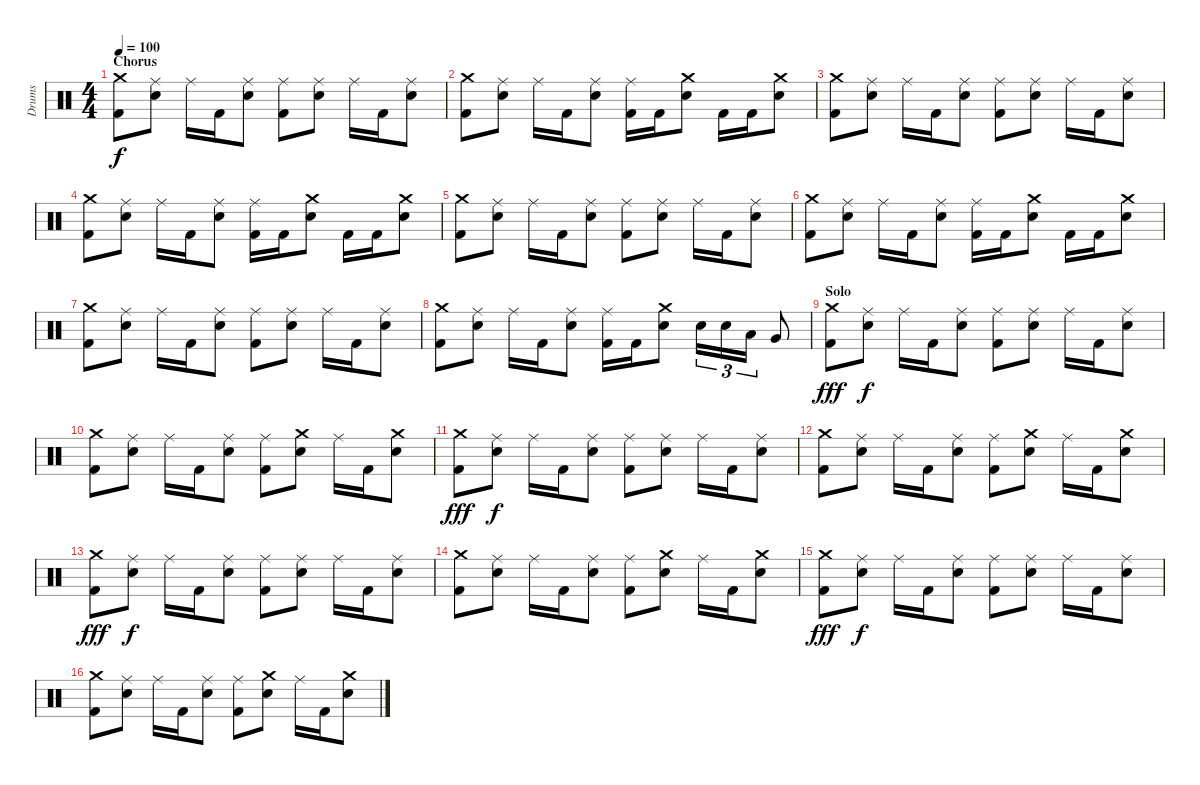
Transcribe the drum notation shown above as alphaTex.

\track ("Drums" "Drums") {instrument percussion}
\staff {score}
\articulation defaults
\ts (4 4)
\section ("" "Chorus")
\tempo 100
\clef neutral
\ks c
("Crash medium (hit)" "Kick (hit) 2").8{dy f} ("Ride (middle)" "Electric Snare (hit)").8 "Ride (middle)".16 "Kick (hit) 2".16 ("Ride (middle)" "Electric Snare (hit)").8 ("Ride (middle)" "Kick (hit) 2").8 ("Ride (middle)" "Electric Snare (hit)").8 "Ride (middle)".16 "Kick (hit) 2".16 ("Ride (middle)" "Electric Snare (hit)").8 |
("Crash medium (hit)" "Kick (hit) 2").8 ("Ride (middle)" "Electric Snare (hit)").8 "Ride (middle)".16 "Kick (hit) 2".16 ("Ride (middle)" "Electric Snare (hit)").8 ("Ride (middle)" "Kick (hit) 2").16 "Kick (hit) 2".16 ("Crash medium (hit)" "Electric Snare (hit)").8 "Kick (hit) 2".16 "Kick (hit) 2".16 ("Crash medium (hit)" "Electric Snare (hit)").8 |
("Crash medium (hit)" "Kick (hit) 2").8 ("Ride (middle)" "Electric Snare (hit)").8 "Ride (middle)".16 "Kick (hit) 2".16 ("Ride (middle)" "Electric Snare (hit)").8 ("Ride (middle)" "Kick (hit) 2").8 ("Ride (middle)" "Electric Snare (hit)").8 "Ride (middle)".16 "Kick (hit) 2".16 ("Ride (middle)" "Electric Snare (hit)").8 |
("Crash medium (hit)" "Kick (hit) 2").8 ("Ride (middle)" "Electric Snare (hit)").8 "Ride (middle)".16 "Kick (hit) 2".16 ("Ride (middle)" "Electric Snare (hit)").8 ("Ride (middle)" "Kick (hit) 2").16 "Kick (hit) 2".16 ("Crash medium (hit)" "Electric Snare (hit)").8 "Kick (hit) 2".16 "Kick (hit) 2".16 ("Crash medium (hit)" "Electric Snare (hit)").8 |
("Crash medium (hit)" "Kick (hit) 2").8 ("Ride (middle)" "Electric Snare (hit)").8 "Ride (middle)".16 "Kick (hit) 2".16 ("Ride (middle)" "Electric Snare (hit)").8 ("Ride (middle)" "Kick (hit) 2").8 ("Ride (middle)" "Electric Snare (hit)").8 "Ride (middle)".16 "Kick (hit) 2".16 ("Ride (middle)" "Electric Snare (hit)").8 |
("Crash medium (hit)" "Kick (hit) 2").8 ("Ride (middle)" "Electric Snare (hit)").8 "Ride (middle)".16 "Kick (hit) 2".16 ("Ride (middle)" "Electric Snare (hit)").8 ("Ride (middle)" "Kick (hit) 2").16 "Kick (hit) 2".16 ("Crash medium (hit)" "Electric Snare (hit)").8 "Kick (hit) 2".16 "Kick (hit) 2".16 ("Crash medium (hit)" "Electric Snare (hit)").8 |
("Crash medium (hit)" "Kick (hit) 2").8 ("Ride (middle)" "Electric Snare (hit)").8 "Ride (middle)".16 "Kick (hit) 2".16 ("Ride (middle)" "Electric Snare (hit)").8 ("Ride (middle)" "Kick (hit) 2").8 ("Ride (middle)" "Electric Snare (hit)").8 "Ride (middle)".16 "Kick (hit) 2".16 ("Ride (middle)" "Electric Snare (hit)").8 |
("Crash medium (hit)" "Kick (hit) 2").8 ("Ride (middle)" "Electric Snare (hit)").8 "Ride (middle)".16 "Kick (hit) 2".16 ("Ride (middle)" "Electric Snare (hit)").8 ("Ride (middle)" "Kick (hit) 2").16 "Kick (hit) 2".16 ("Crash medium (hit)" "Electric Snare (hit)").8 "Electric Snare (hit)".16{tu (3 2)} "Electric Snare (hit)".16{tu (3 2)} "Low Tom (hit)".16{tu (3 2)} "Very Low Tom (hit)".8 |
\section ("" "Solo")
("Crash medium (hit)" "Kick (hit) 2").8{dy fff} ("Ride (middle)" "Electric Snare (hit)").8{dy f} "Ride (middle)".16 "Kick (hit) 2".16 ("Ride (middle)" "Electric Snare (hit)").8 ("Ride (middle)" "Kick (hit) 2").8 ("Ride (middle)" "Electric Snare (hit)").8 "Ride (middle)".16 "Kick (hit) 2".16 ("Ride (middle)" "Electric Snare (hit)").8 |
("Crash medium (hit)" "Kick (hit) 2").8 ("Ride (middle)" "Electric Snare (hit)").8 "Ride (middle)".16 "Kick (hit) 2".16 ("Ride (middle)" "Electric Snare (hit)").8 ("Ride (middle)" "Kick (hit) 2").8 ("Crash medium (hit)" "Electric Snare (hit)").8 "Ride (middle)".16 "Kick (hit) 2".16 ("Crash medium (hit)" "Electric Snare (hit)").8 |
("Crash medium (hit)" "Kick (hit) 2").8{dy fff} ("Ride (middle)" "Electric Snare (hit)").8{dy f} "Ride (middle)".16 "Kick (hit) 2".16 ("Ride (middle)" "Electric Snare (hit)").8 ("Ride (middle)" "Kick (hit) 2").8 ("Ride (middle)" "Electric Snare (hit)").8 "Ride (middle)".16 "Kick (hit) 2".16 ("Ride (middle)" "Electric Snare (hit)").8 |
("Crash medium (hit)" "Kick (hit) 2").8 ("Ride (middle)" "Electric Snare (hit)").8 "Ride (middle)".16 "Kick (hit) 2".16 ("Ride (middle)" "Electric Snare (hit)").8 ("Ride (middle)" "Kick (hit) 2").8 ("Crash medium (hit)" "Electric Snare (hit)").8 "Ride (middle)".16 "Kick (hit) 2".16 ("Crash medium (hit)" "Electric Snare (hit)").8 |
("Crash medium (hit)" "Kick (hit) 2").8{dy fff} ("Ride (middle)" "Electric Snare (hit)").8{dy f} "Ride (middle)".16 "Kick (hit) 2".16 ("Ride (middle)" "Electric Snare (hit)").8 ("Ride (middle)" "Kick (hit) 2").8 ("Ride (middle)" "Electric Snare (hit)").8 "Ride (middle)".16 "Kick (hit) 2".16 ("Ride (middle)" "Electric Snare (hit)").8 |
("Crash medium (hit)" "Kick (hit) 2").8 ("Ride (middle)" "Electric Snare (hit)").8 "Ride (middle)".16 "Kick (hit) 2".16 ("Ride (middle)" "Electric Snare (hit)").8 ("Ride (middle)" "Kick (hit) 2").8 ("Crash medium (hit)" "Electric Snare (hit)").8 "Ride (middle)".16 "Kick (hit) 2".16 ("Crash medium (hit)" "Electric Snare (hit)").8 |
("Crash medium (hit)" "Kick (hit) 2").8{dy fff} ("Ride (middle)" "Electric Snare (hit)").8{dy f} "Ride (middle)".16 "Kick (hit) 2".16 ("Ride (middle)" "Electric Snare (hit)").8 ("Ride (middle)" "Kick (hit) 2").8 ("Ride (middle)" "Electric Snare (hit)").8 "Ride (middle)".16 "Kick (hit) 2".16 ("Ride (middle)" "Electric Snare (hit)").8 |
("Crash medium (hit)" "Kick (hit) 2").8 ("Ride (middle)" "Electric Snare (hit)").8 "Ride (middle)".16 "Kick (hit) 2".16 ("Ride (middle)" "Electric Snare (hit)").8 ("Ride (middle)" "Kick (hit) 2").8 ("Crash medium (hit)" "Electric Snare (hit)").8 "Ride (middle)".16 "Kick (hit) 2".16 ("Crash medium (hit)" "Electric Snare (hit)").8
